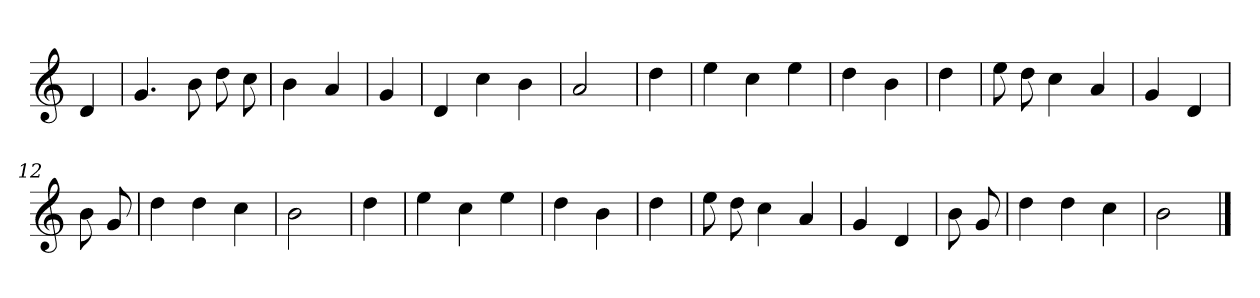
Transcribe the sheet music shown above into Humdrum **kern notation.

**kern
*part1
*staff1
*clefG2
*k[]
=
4d
=1
4.g
8b
8dd
8cc
=2
4b
4a
=3
4g
=4
4d
4cc
4b
=5
2a
=6
4dd
=7
4ee
4cc
4ee
=8
4dd
4b
=9
4dd
=10
8ee
8dd
4cc
4a
=11
4g
4d
=12
8b
8g
=13
4dd
4dd
4cc
=14
2b
=15
4dd
=16
4ee
4cc
4ee
=17
4dd
4b
=18
4dd
=19
8ee
8dd
4cc
4a
=20
4g
4d
=21
8b
8g
=22
4dd
4dd
4cc
=23
2b
==
*-
